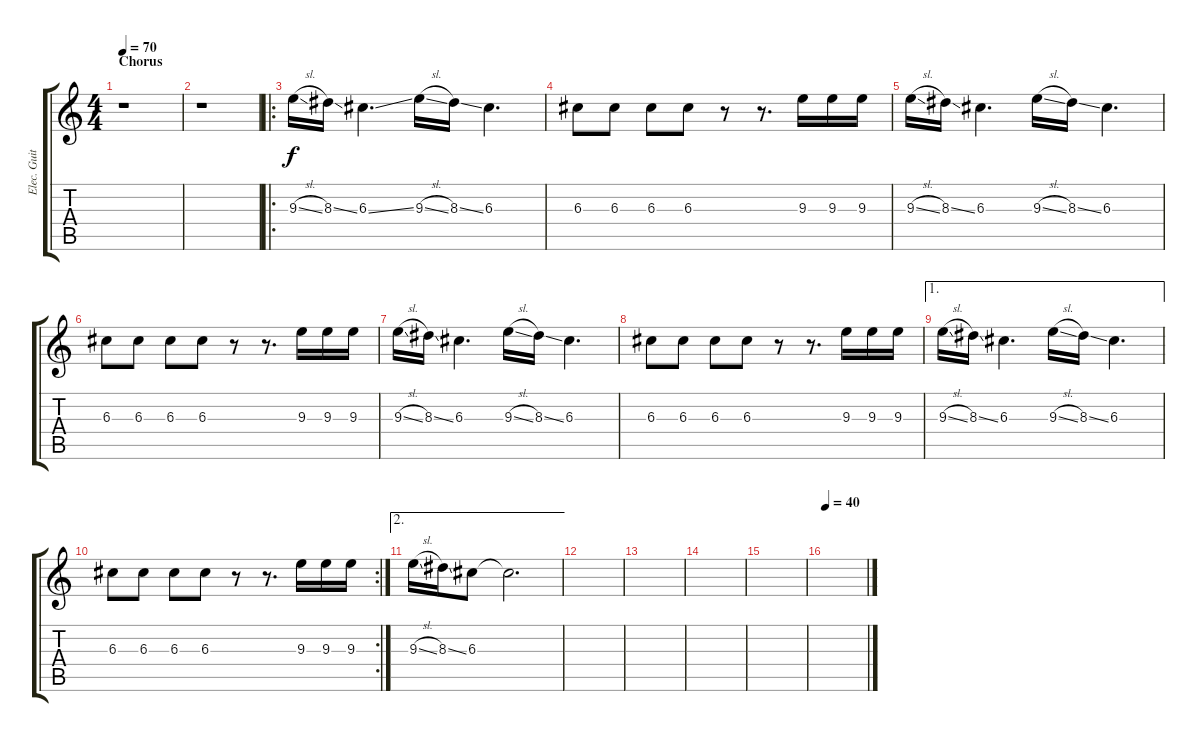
\track ("Elec. Guitar" "Elec. Guit") {instrument electricguitarjazz}
\staff {score tabs}
\tuning (E4 B3 G3 D3 A2 E2) {hide}
\ts (4 4)
\section ("" "Chorus")
\tempo 70
\clef g2
\ks c
r.1{dy f} |
r.1 |
\ro
9.3{sl}.16 8.3{ss}.16 6.3{ss}.4{d} 9.3{sl}.16 8.3{ss}.16 6.3.4{d} |
6.3.8 6.3.8 6.3.8 6.3.8 r.8 r.8{d} 9.3.16 9.3.16 9.3.16 |
9.3{sl}.16 8.3{ss}.16 6.3.4{d} 9.3{sl}.16 8.3{ss}.16 6.3.4{d} |
6.3.8 6.3.8 6.3.8 6.3.8 r.8 r.8{d} 9.3.16 9.3.16 9.3.16 |
9.3{sl}.16 8.3{ss}.16 6.3.4{d} 9.3{sl}.16 8.3{ss}.16 6.3.4{d} |
6.3.8 6.3.8 6.3.8 6.3.8 r.8 r.8{d} 9.3.16 9.3.16 9.3.16 |
\ae 1
9.3{sl}.16 8.3{ss}.16 6.3.4{d} 9.3{sl}.16 8.3{ss}.16 6.3.4{d} |
\rc 2
6.3.8 6.3.8 6.3.8 6.3.8 r.8 r.8{d} 9.3.16 9.3.16 9.3.16 |
\ae 2
9.3{sl}.16 8.3{ss}.16 6.3.8 6.3{t}.2{d} |
|
|
|
|
\tempo 40
